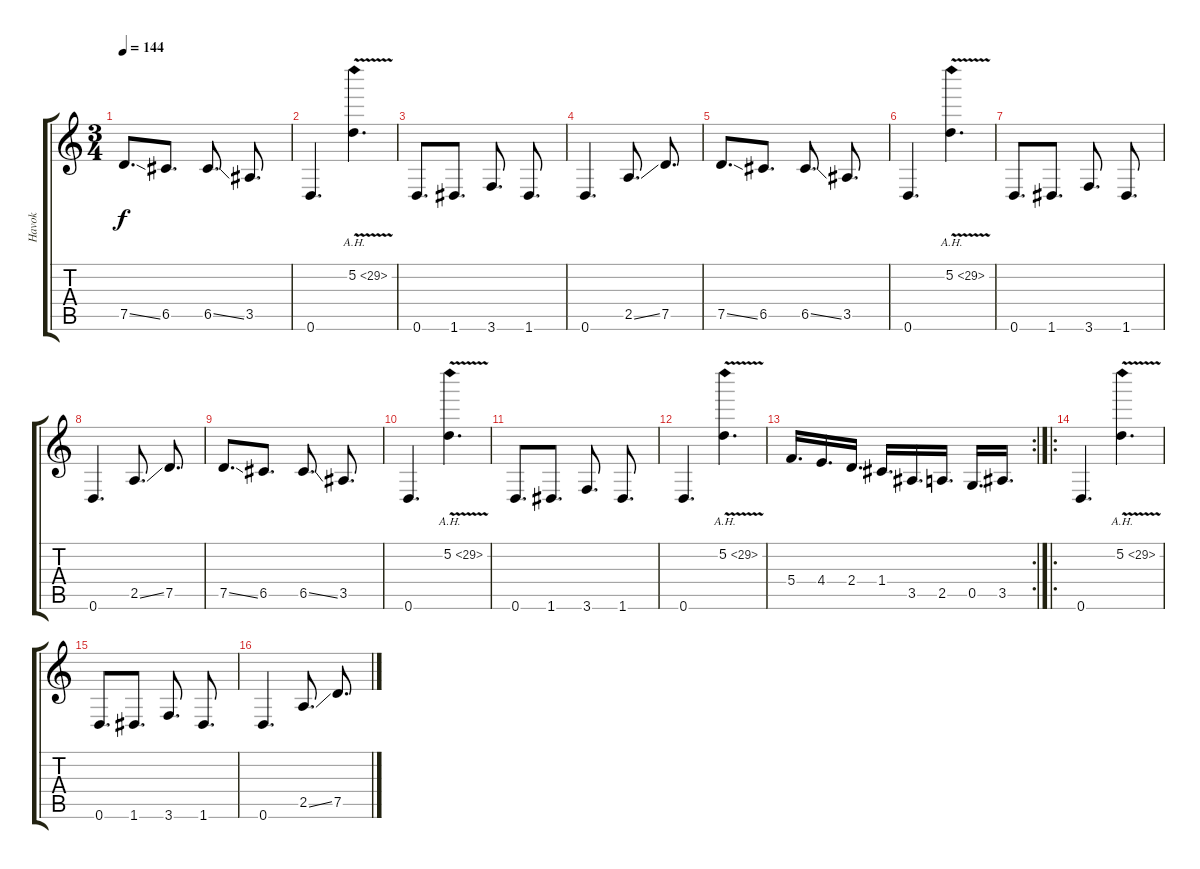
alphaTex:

\track ("Havok" "Havok") {instrument distortionguitar}
\staff {score tabs}
\tuning (D4 A3 F3 C3 G2 D2) {hide}
\ts (3 4)
\tempo 144
\clef g2
\ks c
7.5{ss}.8{d dy f} 6.5.8{d} 6.5{ss}.8{d} 3.5.8{d} |
0.6.4{d} 5.2{ah 24 v}.4{d} |
0.6.8{d} 1.6.8{d} 3.6.8{d} 1.6.8{d} |
0.6.4{d} 2.5{ss}.8{d} 7.5.8{d} |
7.5{ss}.8{d} 6.5.8{d} 6.5{ss}.8{d} 3.5.8{d} |
0.6.4{d} 5.2{ah 24 v}.4{d} |
0.6.8{d} 1.6.8{d} 3.6.8{d} 1.6.8{d} |
0.6.4{d} 2.5{ss}.8{d} 7.5.8{d} |
7.5{ss}.8{d} 6.5.8{d} 6.5{ss}.8{d} 3.5.8{d} |
0.6.4{d} 5.2{ah 24 v}.4{d} |
0.6.8{d} 1.6.8{d} 3.6.8{d} 1.6.8{d} |
0.6.4{d} 5.2{ah 24 v}.4{d} |
\rc 2
5.4.16{d} 4.4.16{d} 2.4.16{d} 1.4.16{d} 3.5.16{d} 2.5.16{d} 0.5.16{d} 3.5.16{d} |
\ro
0.6.4{d} 5.2{ah 24 v}.4{d} |
0.6.8{d} 1.6.8{d} 3.6.8{d} 1.6.8{d} |
0.6.4{d} 2.5{ss}.8{d} 7.5.8{d}
